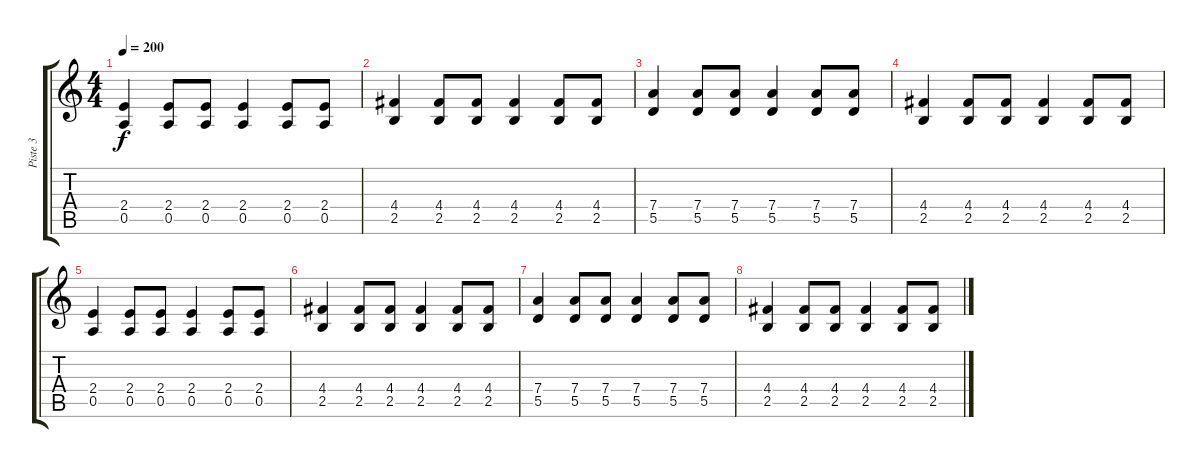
\track ("Piste 3" "Piste 3") {instrument distortionguitar}
\staff {score tabs}
\tuning (E4 B3 G3 D3 A2 E2) {hide}
\ts (4 4)
\tempo 200
\clef g2
\ks c
(2.4 0.5).4{dy f} (2.4 0.5).8 (2.4 0.5).8 (2.4 0.5).4 (2.4 0.5).8 (2.4 0.5).8 |
(4.4 2.5).4 (4.4 2.5).8 (4.4 2.5).8 (4.4 2.5).4 (4.4 2.5).8 (4.4 2.5).8 |
(7.4 5.5).4 (7.4 5.5).8 (7.4 5.5).8 (7.4 5.5).4 (7.4 5.5).8 (7.4 5.5).8 |
(4.4 2.5).4 (4.4 2.5).8 (4.4 2.5).8 (4.4 2.5).4 (4.4 2.5).8 (4.4 2.5).8 |
(2.4 0.5).4 (2.4 0.5).8 (2.4 0.5).8 (2.4 0.5).4 (2.4 0.5).8 (2.4 0.5).8 |
(4.4 2.5).4 (4.4 2.5).8 (4.4 2.5).8 (4.4 2.5).4 (4.4 2.5).8 (4.4 2.5).8 |
(7.4 5.5).4 (7.4 5.5).8 (7.4 5.5).8 (7.4 5.5).4 (7.4 5.5).8 (7.4 5.5).8 |
(4.4 2.5).4 (4.4 2.5).8 (4.4 2.5).8 (4.4 2.5).4 (4.4 2.5).8 (4.4 2.5).8
